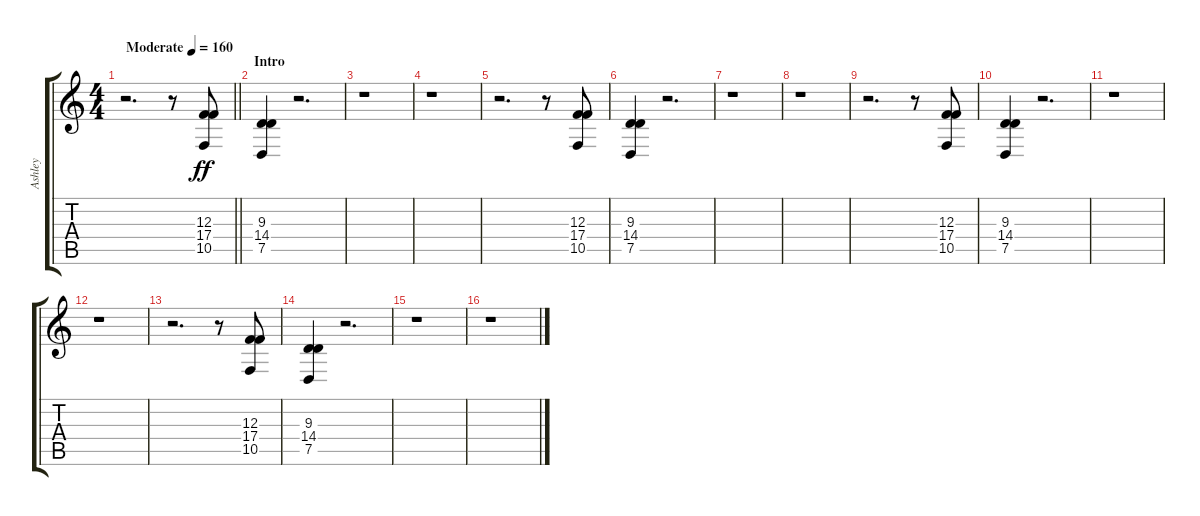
\track ("Ashley" "Ashley") {instrument orchestrahit}
\staff {score tabs}
\tuning (D4 A3 F3 C3 G2 D2) {hide}
\ts (4 4)
\tempo (160 "Moderate")
\clef g2
\barLineRight lightlight
\ks c
r.2{d dy ff instrument orchestrahit} r.8 (12.3 17.4 10.5).8 |
\section ("" "Intro")
(9.3 14.4 7.5).4 r.2{d} |
r.1 |
r.1 |
r.2{d} r.8 (12.3 17.4 10.5).8 |
(9.3 14.4 7.5).4 r.2{d} |
r.1 |
r.1 |
r.2{d} r.8 (12.3 17.4 10.5).8 |
(9.3 14.4 7.5).4 r.2{d} |
r.1 |
r.1 |
r.2{d} r.8 (12.3 17.4 10.5).8 |
(9.3 14.4 7.5).4 r.2{d} |
r.1 |
r.1
